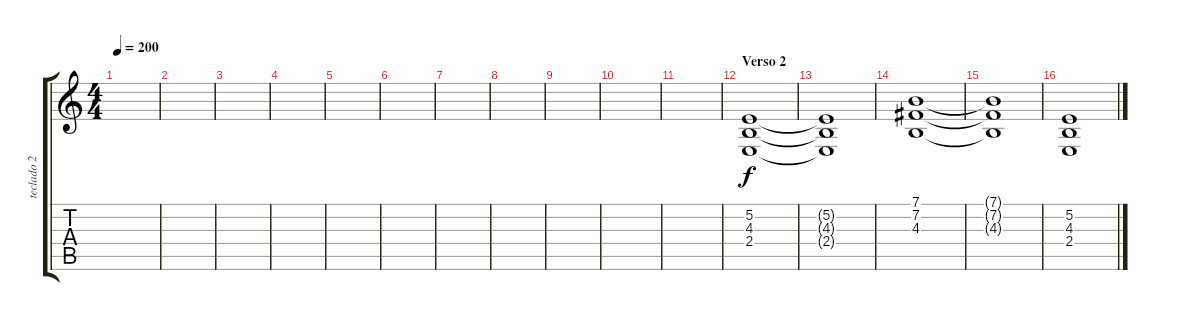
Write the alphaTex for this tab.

\track ("teclado 2" "teclado 2") {instrument choiraahs}
\staff {score tabs}
\tuning (E4 B3 G3 D3 A2 E2) {hide}
\ts (4 4)
\tempo 200
\clef g2
\ks c
|
|
|
|
|
|
|
|
|
|
|
\section ("" "Verso 2")
(5.2 4.3 2.4).1 |
(5.2{t} 4.3{t} 2.4{t}).1 |
(7.1 7.2 4.3).1 |
(7.1{t} 7.2{t} 4.3{t}).1 |
(5.2 4.3 2.4).1
